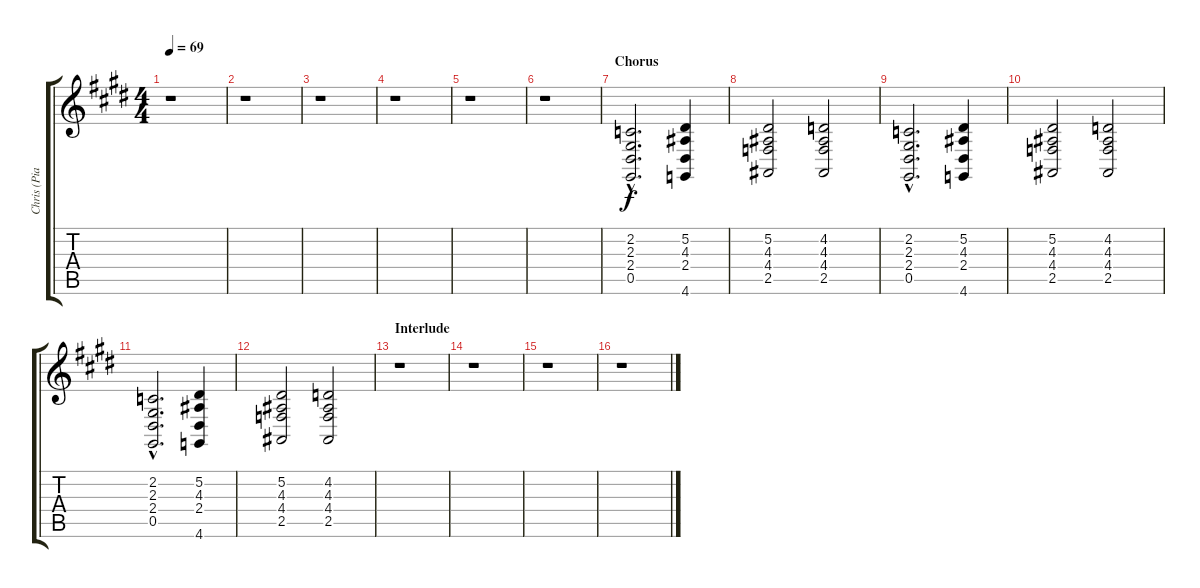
\track ("Chris (Piano)" "Chris (Pia") {instrument acousticgrandpiano}
\staff {score tabs}
\tuning (Eb4 Bb3 Gb3 Db3 Ab2 Eb2) {hide}
\ts (4 4)
\tempo 69
\clef g2
\ks e
r.1{dy f} |
r.1 |
r.1 |
r.1 |
r.1 |
r.1 |
\section ("" "Chorus")
(2.2{hac} 2.3{hac} 2.4{hac} 0.5{hac}).2{d} (5.2 4.3 2.4 4.6).4 |
(5.2 4.3 4.4 2.5).2 (4.2 4.3 4.4 2.5).2 |
(2.2{hac} 2.3{hac} 2.4{hac} 0.5{hac}).2{d} (5.2 4.3 2.4 4.6).4 |
(5.2 4.3 4.4 2.5).2 (4.2 4.3 4.4 2.5).2 |
(2.2{hac} 2.3{hac} 2.4{hac} 0.5{hac}).2{d} (5.2 4.3 2.4 4.6).4 |
(5.2 4.3 4.4 2.5).2 (4.2 4.3 4.4 2.5).2 |
\section ("" "Interlude")
r.1 |
r.1 |
r.1 |
r.1
